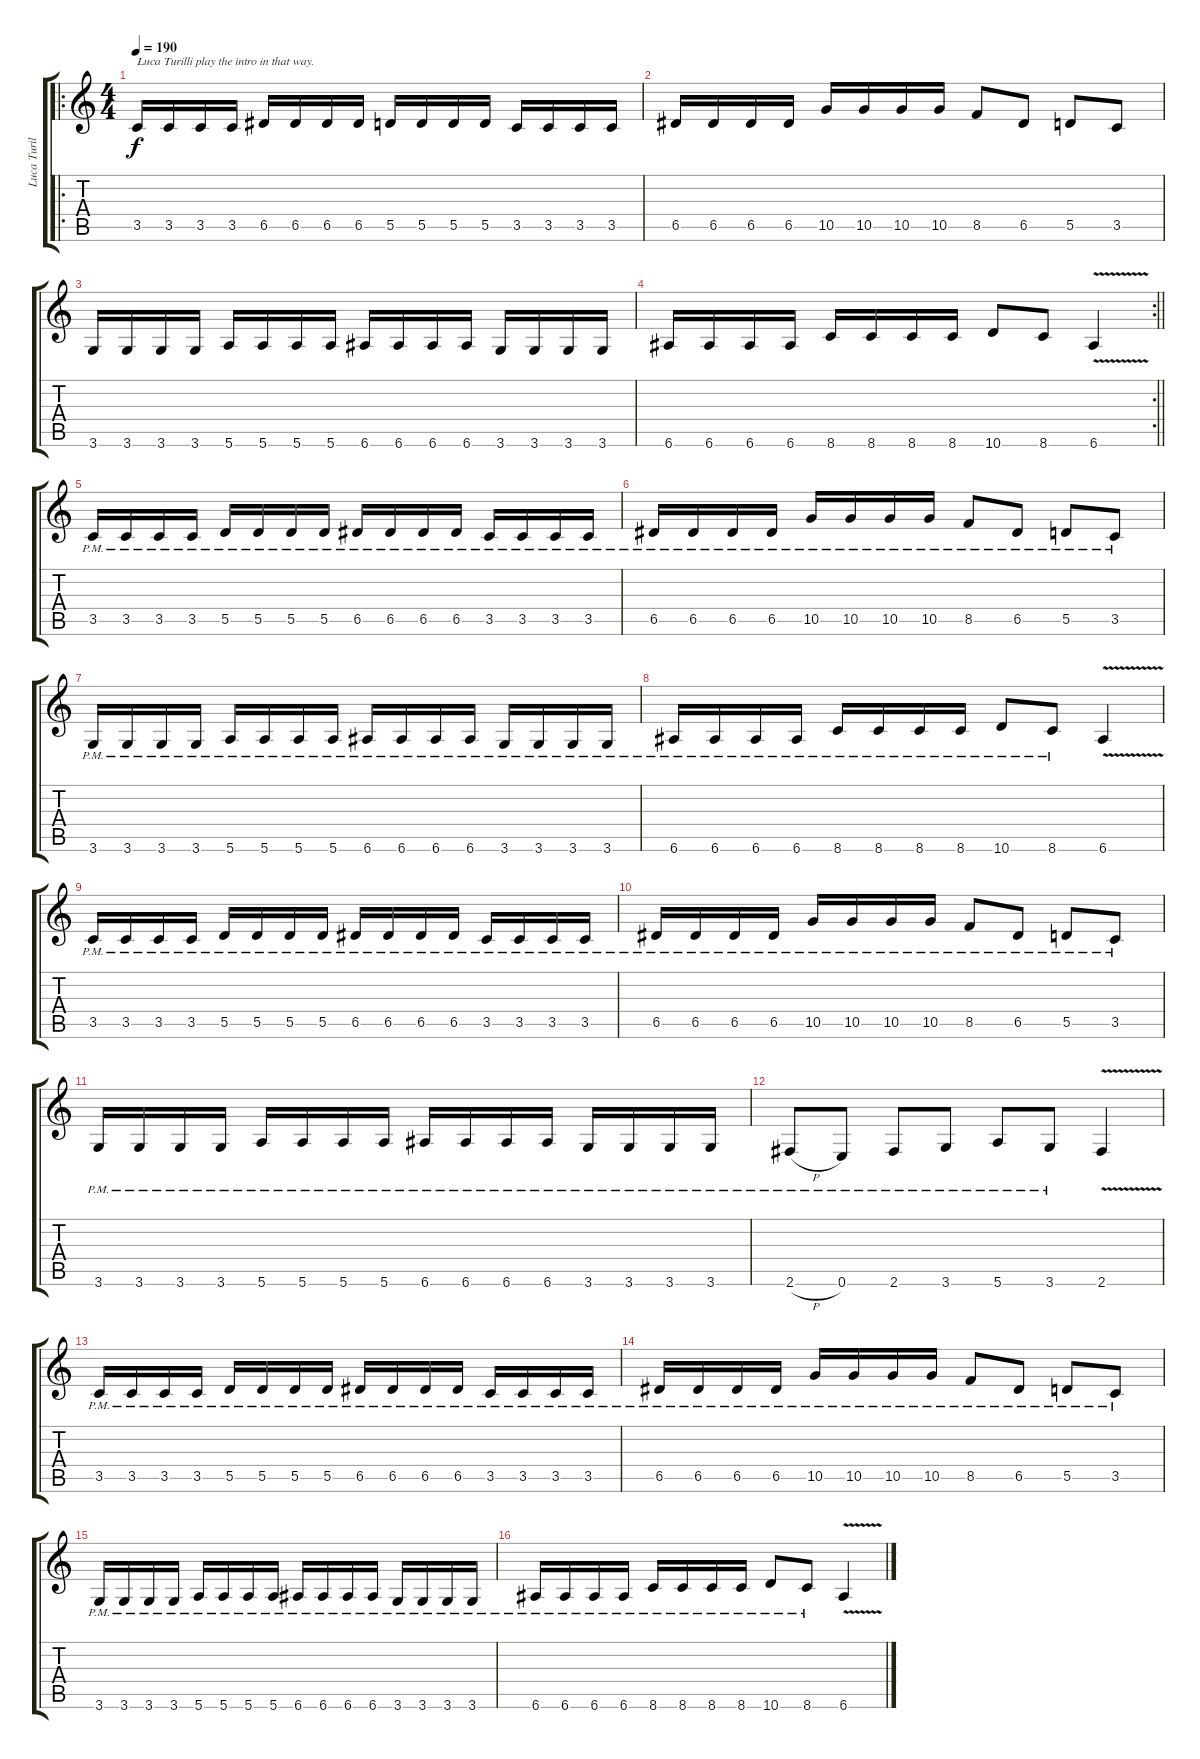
\track ("Luca Turili" "Luca Turil") {instrument distortionguitar}
\staff {score tabs}
\tuning (E4 B3 G3 D3 A2 E2) {hide}
\ro
\ts (4 4)
\tempo 190
\clef g2
\ks c
3.5.16{txt "Luca Turilli play the intro in that way." dy f instrument distortionguitar} 3.5.16 3.5.16 3.5.16 6.5.16 6.5.16 6.5.16 6.5.16 5.5.16 5.5.16 5.5.16 5.5.16 3.5.16 3.5.16 3.5.16 3.5.16 |
6.5.16 6.5.16 6.5.16 6.5.16 10.5.16 10.5.16 10.5.16 10.5.16 8.5.8 6.5.8 5.5.8 3.5.8 |
3.6.16 3.6.16 3.6.16 3.6.16 5.6.16 5.6.16 5.6.16 5.6.16 6.6.16 6.6.16 6.6.16 6.6.16 3.6.16 3.6.16 3.6.16 3.6.16 |
\rc 2
\barLineRight lightlight
6.6.16 6.6.16 6.6.16 6.6.16 8.6.16 8.6.16 8.6.16 8.6.16 10.6.8 8.6.8 6.6{v}.4 |
\section ("" "")
3.5{pm}.16 3.5{pm}.16 3.5{pm}.16 3.5{pm}.16 5.5{pm}.16 5.5{pm}.16 5.5{pm}.16 5.5{pm}.16 6.5{pm}.16 6.5{pm}.16 6.5{pm}.16 6.5{pm}.16 3.5{pm}.16 3.5{pm}.16 3.5{pm}.16 3.5{pm}.16 |
6.5{pm}.16 6.5{pm}.16 6.5{pm}.16 6.5{pm}.16 10.5{pm}.16 10.5{pm}.16 10.5{pm}.16 10.5{pm}.16 8.5{pm}.8 6.5{pm}.8 5.5{pm}.8 3.5{pm}.8 |
3.6{pm}.16 3.6{pm}.16 3.6{pm}.16 3.6{pm}.16 5.6{pm}.16 5.6{pm}.16 5.6{pm}.16 5.6{pm}.16 6.6{pm}.16 6.6{pm}.16 6.6{pm}.16 6.6{pm}.16 3.6{pm}.16 3.6{pm}.16 3.6{pm}.16 3.6{pm}.16 |
6.6{pm}.16 6.6{pm}.16 6.6{pm}.16 6.6{pm}.16 8.6{pm}.16 8.6{pm}.16 8.6{pm}.16 8.6{pm}.16 10.6{pm}.8 8.6{pm}.8 6.6{v}.4 |
3.5{pm}.16 3.5{pm}.16 3.5{pm}.16 3.5{pm}.16 5.5{pm}.16 5.5{pm}.16 5.5{pm}.16 5.5{pm}.16 6.5{pm}.16 6.5{pm}.16 6.5{pm}.16 6.5{pm}.16 3.5{pm}.16 3.5{pm}.16 3.5{pm}.16 3.5{pm}.16 |
6.5{pm}.16 6.5{pm}.16 6.5{pm}.16 6.5{pm}.16 10.5{pm}.16 10.5{pm}.16 10.5{pm}.16 10.5{pm}.16 8.5{pm}.8 6.5{pm}.8 5.5{pm}.8 3.5{pm}.8 |
3.6{pm}.16 3.6{pm}.16 3.6{pm}.16 3.6{pm}.16 5.6{pm}.16 5.6{pm}.16 5.6{pm}.16 5.6{pm}.16 6.6{pm}.16 6.6{pm}.16 6.6{pm}.16 6.6{pm}.16 3.6{pm}.16 3.6{pm}.16 3.6{pm}.16 3.6{pm}.16 |
2.6{h pm}.8 0.6{pm}.8 2.6{pm}.8 3.6{pm}.8 5.6{pm}.8 3.6{pm}.8 2.6{v}.4 |
3.5{pm}.16 3.5{pm}.16 3.5{pm}.16 3.5{pm}.16 5.5{pm}.16 5.5{pm}.16 5.5{pm}.16 5.5{pm}.16 6.5{pm}.16 6.5{pm}.16 6.5{pm}.16 6.5{pm}.16 3.5{pm}.16 3.5{pm}.16 3.5{pm}.16 3.5{pm}.16 |
6.5{pm}.16 6.5{pm}.16 6.5{pm}.16 6.5{pm}.16 10.5{pm}.16 10.5{pm}.16 10.5{pm}.16 10.5{pm}.16 8.5{pm}.8 6.5{pm}.8 5.5{pm}.8 3.5{pm}.8 |
3.6{pm}.16 3.6{pm}.16 3.6{pm}.16 3.6{pm}.16 5.6{pm}.16 5.6{pm}.16 5.6{pm}.16 5.6{pm}.16 6.6{pm}.16 6.6{pm}.16 6.6{pm}.16 6.6{pm}.16 3.6{pm}.16 3.6{pm}.16 3.6{pm}.16 3.6{pm}.16 |
6.6{pm}.16 6.6{pm}.16 6.6{pm}.16 6.6{pm}.16 8.6{pm}.16 8.6{pm}.16 8.6{pm}.16 8.6{pm}.16 10.6{pm}.8 8.6{pm}.8 6.6{v}.4
